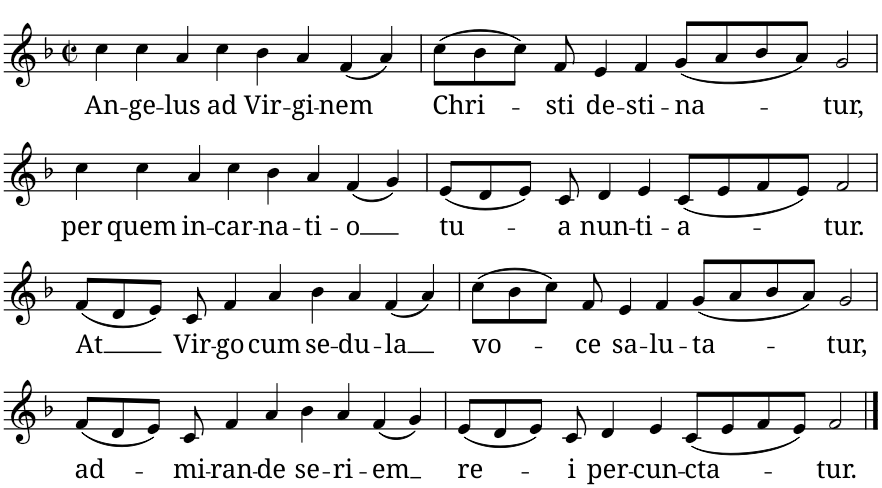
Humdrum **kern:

**kern	**text
*part1	*part1
*staff1	*staff1
*I"Piano	*
*I'Pno.	*
*clefG2	*
*k[b-]	*
*M2/2	*
*met(c|)	*
=1	=1
!	!LO:LY:b
4cc\	An-
!	!LO:LY:b
4cc\	-ge-
!	!LO:LY:b
4a/	-lus
!	!LO:LY:b
4cc\	ad
!	!LO:LY:b
4b-\	Vir-
!	!LO:LY:b
4a/	-gi-
!	!LO:LY:b
(4f/	-nem
4a/)	.
=2	=2
!	!LO:LY:b
(8cc\L	Chri-
8b-\	.
8cc\J)	.
!	!LO:LY:b
8f/	-sti
!	!LO:LY:b
4e/	de-
!	!LO:LY:b
4f/	-sti-
!	!LO:LY:b
(8g/L	-na-
8a/	.
8b-/	.
8a/J)	.
!	!LO:LY:b
2g/	-tur,
!!LO:LB:g=z
=3	=3
!	!LO:LY:b
4cc\	per
!	!LO:LY:b
4cc\	quem
!	!LO:LY:b
4a/	in-
!	!LO:LY:b
4cc\	-car-
!	!LO:LY:b
4b-\	-na-
!	!LO:LY:b
4a/	-ti-
!	!LO:LY:b
(4f/	-o
4g/)	.
=4	=4
!	!LO:LY:b
(8e/L	tu-
8d/	.
8e/J)	.
!	!LO:LY:b
8c/	-a
!	!LO:LY:b
4d/	nun-
!	!LO:LY:b
4e/	-ti-
!	!LO:LY:b
(8c/L	-a-
8e/	.
8f/	.
8e/J)	.
!	!LO:LY:b
2f/	-tur.
!!LO:LB:g=z
=5	=5
!	!LO:LY:b
(8f/L	At
8d/	.
8e/J)	.
!	!LO:LY:b
8c/	Vir-
!	!LO:LY:b
4f/	-go
!	!LO:LY:b
4a/	cum
!	!LO:LY:b
4b-\	se-
!	!LO:LY:b
4a/	-du-
!	!LO:LY:b
(4f/	-la
4a/)	.
=6	=6
!	!LO:LY:b
(8cc\L	vo-
8b-\	.
8cc\J)	.
!	!LO:LY:b
8f/	-ce
!	!LO:LY:b
4e/	sa-
!	!LO:LY:b
4f/	-lu-
!	!LO:LY:b
(8g/L	-ta-
8a/	.
8b-/	.
8a/J)	.
!	!LO:LY:b
2g/	-tur,
!!LO:LB:g=z
=7	=7
!	!LO:LY:b
(8f/L	ad-
8d/	.
8e/J)	.
!	!LO:LY:b
8c/	-mi-
!	!LO:LY:b
4f/	-ran-
!	!LO:LY:b
4a/	-de
!	!LO:LY:b
4b-\	se-
!	!LO:LY:b
4a/	-ri-
!	!LO:LY:b
(4f/	-em
4g/)	.
=8	=8
!	!LO:LY:b
(8e/L	re-
8d/	.
8e/J)	.
!	!LO:LY:b
8c/	-i
!	!LO:LY:b
4d/	per-
!	!LO:LY:b
4e/	-cun-
!	!LO:LY:b
(8c/L	-cta-
8e/	.
8f/	.
8e/J)	.
!	!LO:LY:b
2f/	-tur.
==	==
*-	*-
